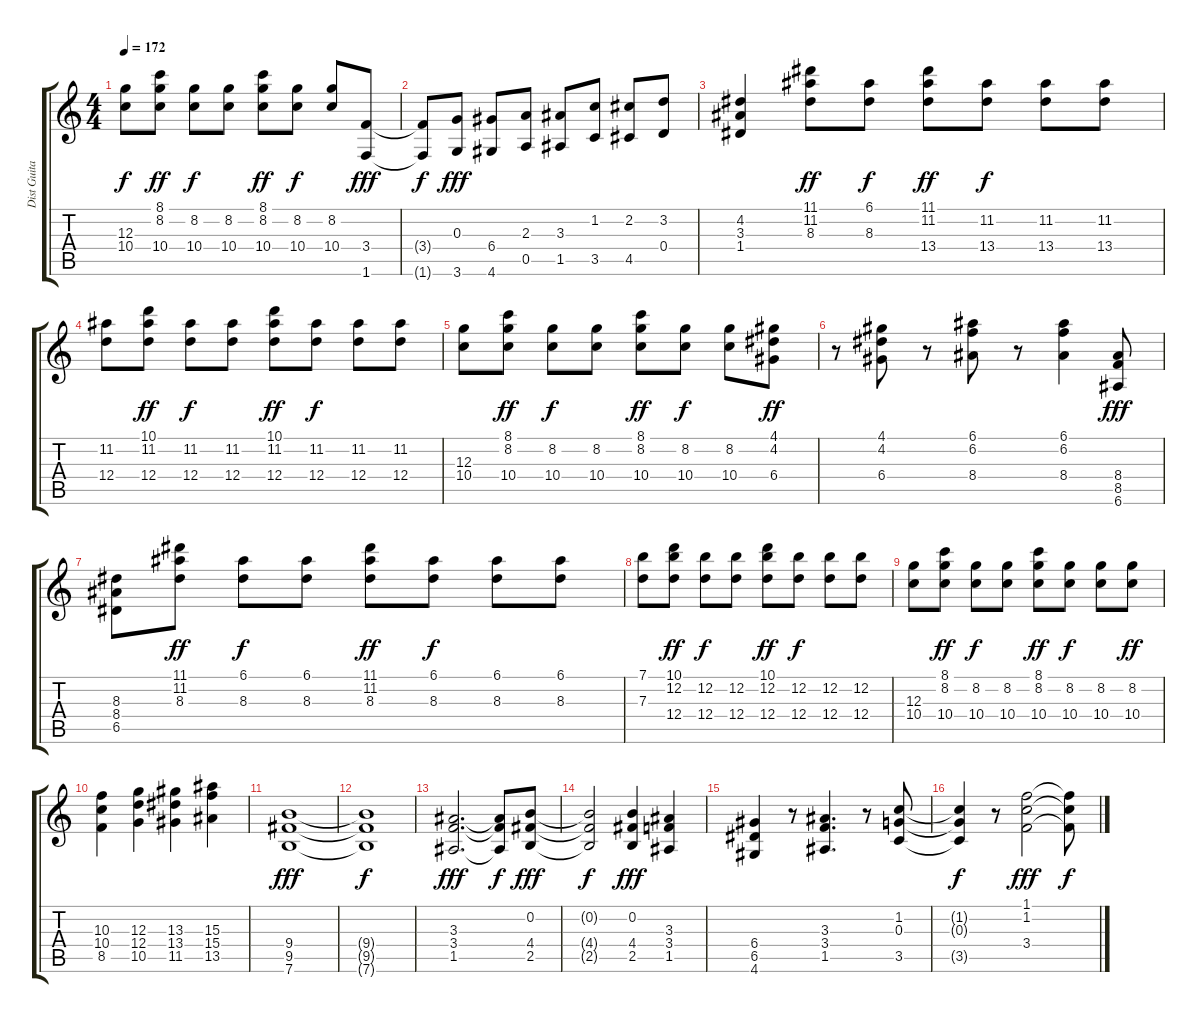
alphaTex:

\track ("Dist Guitar" "Dist Guita") {instrument distortionguitar}
\staff {score tabs}
\tuning (E4 B3 G3 D3 A2 E2) {hide}
\ts (4 4)
\tempo 172
\clef g2
\ks c
(12.3 10.4).8{dy f} (8.1 8.2 10.4).8{dy ff} (8.2 10.4).8{dy f} (8.2 10.4).8 (8.1 8.2 10.4).8{dy ff} (8.2 10.4).8{dy f} (8.2 10.4).8 (3.4 1.6).8{dy fff} |
(3.4{t} 1.6{t}).8{dy f} (0.3 3.6).8{dy fff} (6.4 4.6).8 (2.3 0.5).8 (3.3 1.5).8 (1.2 3.5).8 (2.2 4.5).8 (3.2 0.4).8 |
(4.2 3.3 1.4).4 (11.1 11.2 8.3).8{dy ff} (6.1 8.3).8{dy f} (11.1 11.2 13.4).8{dy ff} (11.2 13.4).8{dy f} (11.2 13.4).8 (11.2 13.4).8 |
(11.2 12.4).8 (10.1 11.2 12.4).8{dy ff} (11.2 12.4).8{dy f} (11.2 12.4).8 (10.1 11.2 12.4).8{dy ff} (11.2 12.4).8{dy f} (11.2 12.4).8 (11.2 12.4).8 |
(12.3 10.4).8 (8.1 8.2 10.4).8{dy ff} (8.2 10.4).8{dy f} (8.2 10.4).8 (8.1 8.2 10.4).8{dy ff} (8.2 10.4).8{dy f} (8.2 10.4).8 (4.1 4.2 6.4).8{dy ff} |
r.8 (4.1 4.2 6.4).8 r.8 (6.1 6.2 8.4).8 r.8 (6.1 6.2 8.4).4 (8.4 8.5 6.6).8{dy fff} |
(8.3 8.4 6.5).8 (11.1 11.2 8.3).8{dy ff} (6.1 8.3).8{dy f} (6.1 8.3).8 (11.1 11.2 8.3).8{dy ff} (6.1 8.3).8{dy f} (6.1 8.3).8 (6.1 8.3).8 |
(7.1 7.3).8 (10.1 12.2 12.4).8{dy ff} (12.2 12.4).8{dy f} (12.2 12.4).8 (10.1 12.2 12.4).8{dy ff} (12.2 12.4).8{dy f} (12.2 12.4).8 (12.2 12.4).8 |
(12.3 10.4).8 (8.1 8.2 10.4).8{dy ff} (8.2 10.4).8{dy f} (8.2 10.4).8 (8.1 8.2 10.4).8{dy ff} (8.2 10.4).8{dy f} (8.2 10.4).8 (8.2 10.4).8{dy ff} |
(10.3 10.4 8.5).4 (12.3 12.4 10.5).4 (13.3 13.4 11.5).4 (15.3 15.4 13.5).4 |
(9.4 9.5 7.6).1{dy fff} |
(9.4{t} 9.5{t} 7.6{t}).1{dy f} |
(3.3 3.4 1.5).2{d dy fff} (3.3{t} 3.4{t} 1.5{t}).8{dy f} (0.2 4.4 2.5).8{dy fff} |
(0.2{t} 4.4{t} 2.5{t}).2{dy f} (0.2 4.4 2.5).4{dy fff} (3.3 3.4 1.5).4 |
(6.4 6.5 4.6).4 r.8 (3.3 3.4 1.5).4{d} r.8 (1.2 0.3 3.5).8 |
(1.2{t} 0.3{t} 3.5{t}).4{dy f} r.8 (1.1 1.2 3.4).2{dy fff} (1.1{t} 1.2{t} 3.4{t}).8{dy f}
